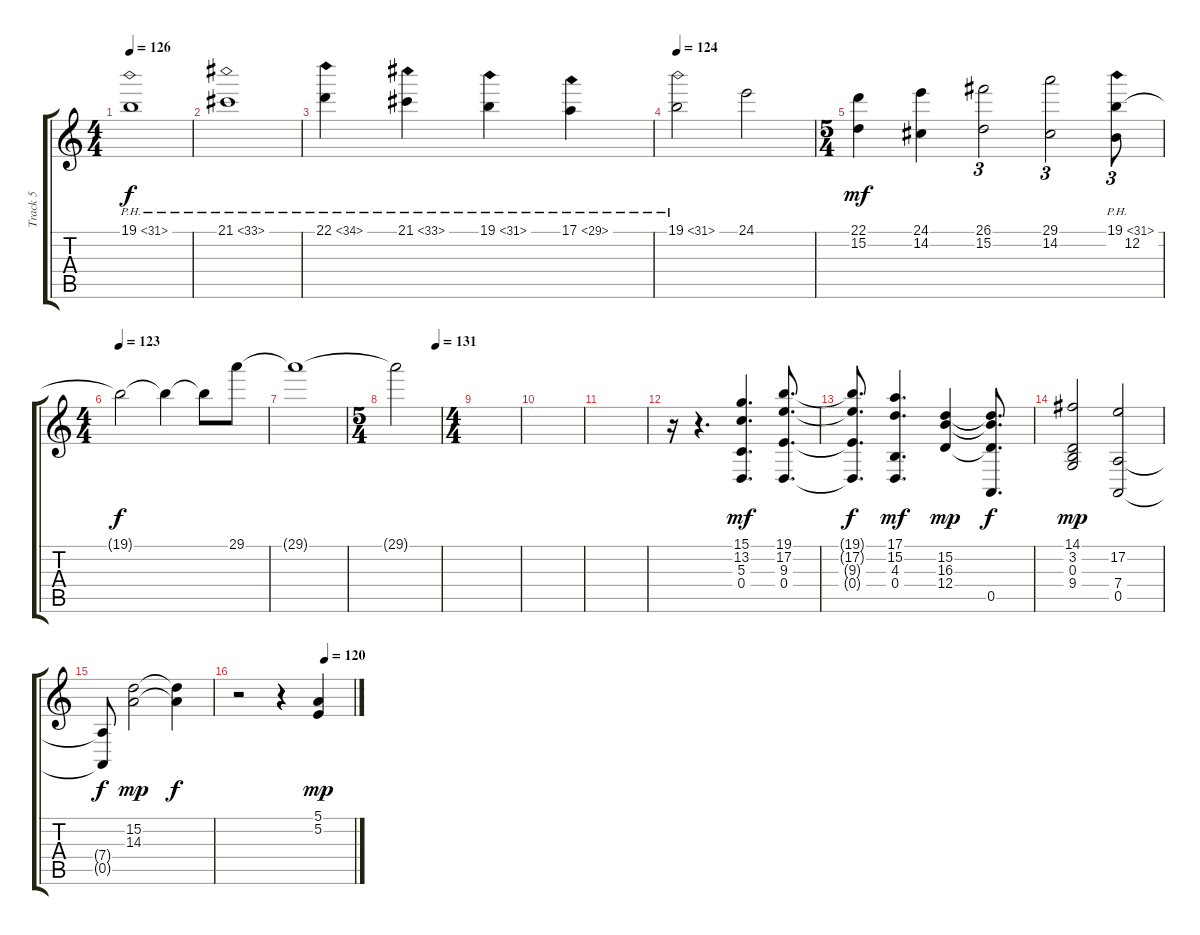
\track ("Track 5" "Track 5") {instrument synthstrings1}
\staff {score tabs}
\tuning (E4 B3 G3 D3 A2 E2) {hide}
\ts (4 4)
\tempo 126
\clef g2
\ks c
19.1{ph 12}.1{dy f} |
21.1{ph 12}.1 |
22.1{ph 12}.4 21.1{ph 12}.4 19.1{ph 12}.4 17.1{ph 12}.4 |
\tempo 124
19.1{ph 12}.2 24.1.2 |
\ts (5 4)
(22.1 15.2).4{dy mf} (24.1 14.2).4 (26.1 15.2).2{tu (3 2)} (29.1 14.2).2{tu (3 2)} (19.1{ph 12} 12.2).8{tu (3 2)} |
\ts (4 4)
\tempo 123
19.1{t}.2{dy f} 19.1{t}.4 19.1{t}.8 29.1.8 |
29.1{t}.1 |
\ts (5 4)
\tempo (131 0.9)
29.1{t}.2 |
\ts (4 4)
|
|
|
r.16{balance 3} r.4{d} (15.1 13.2 5.3 0.4).4{d dy mf} (19.1 17.2 9.3 0.4).8{d} |
(19.1{t} 17.2{t} 9.3{t} 0.4{t}).8{d dy f} (17.1 15.2 4.3 0.4).4{d dy mf} (15.2 16.3 12.4).4{dy mp} (15.2{t} 16.3{t} 12.4{t} 0.5).8{d dy f} |
(14.1 3.2 0.3 9.4).2{dy mp} (17.2 7.4 0.5).2 |
(7.4{t} 0.5{t}).8{dy f} (15.2 14.3).2{dy mp} (15.2{t} 14.3{t}).4{dy f} |
\tempo (120 0.75)
r.2 r.4{instrument pad5bowed} (5.1 5.2).4{dy mp}
